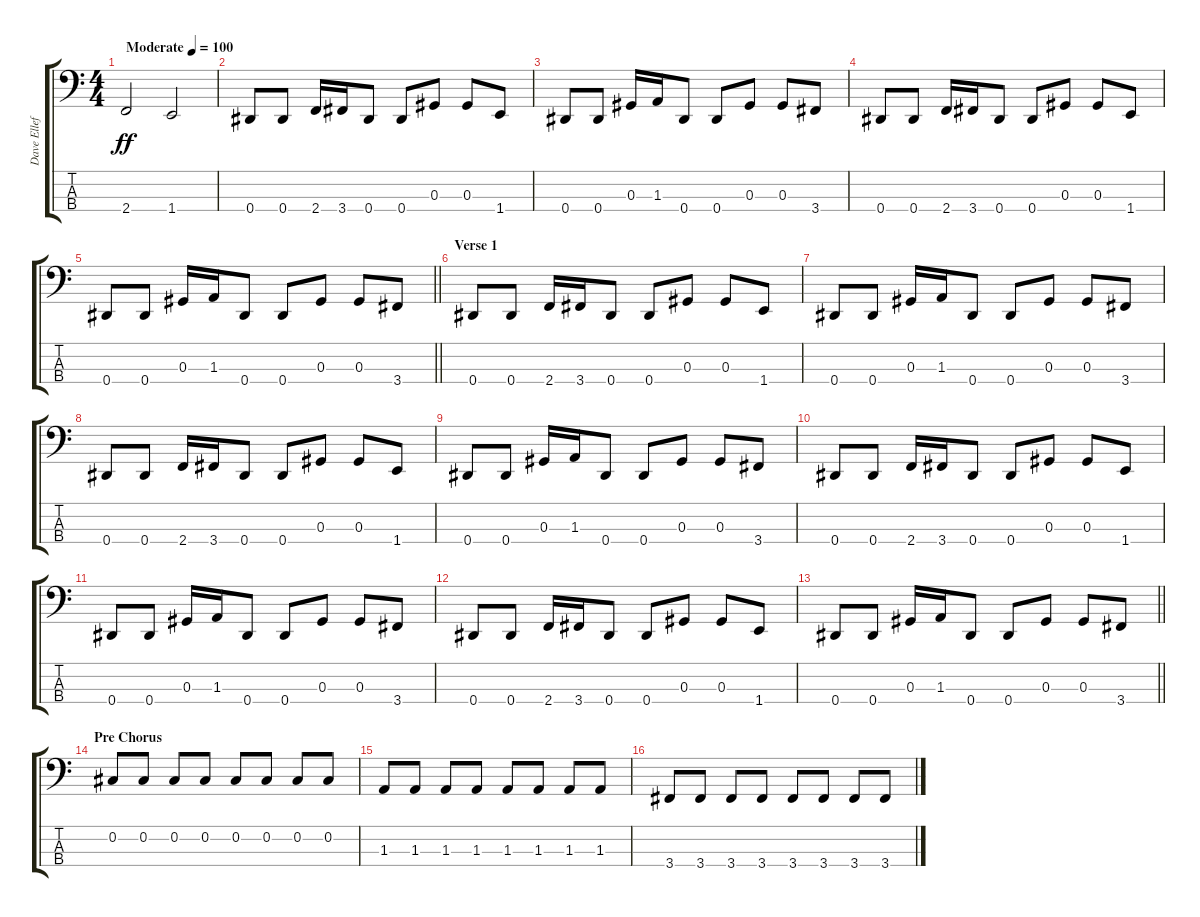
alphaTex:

\track ("Dave Ellefson" "Dave Ellef") {instrument electricbasspick}
\staff {score tabs}
\tuning (Gb2 Db2 Ab1 Eb1) {hide}
\ts (4 4)
\tempo (100 "Moderate")
\clef f4
\ks c
2.4.2{dy ff instrument electricbasspick} 1.4.2 |
0.4.8 0.4.8 2.4.16 3.4.16 0.4.8 0.4.8 0.3.8 0.3.8 1.4.8 |
0.4.8 0.4.8 0.3.16 1.3.16 0.4.8 0.4.8 0.3.8 0.3.8 3.4.8 |
0.4.8 0.4.8 2.4.16 3.4.16 0.4.8 0.4.8 0.3.8 0.3.8 1.4.8 |
\barLineRight lightlight
0.4.8 0.4.8 0.3.16 1.3.16 0.4.8 0.4.8 0.3.8 0.3.8 3.4.8 |
\section ("" "Verse 1")
0.4.8 0.4.8 2.4.16 3.4.16 0.4.8 0.4.8 0.3.8 0.3.8 1.4.8 |
0.4.8 0.4.8 0.3.16 1.3.16 0.4.8 0.4.8 0.3.8 0.3.8 3.4.8 |
0.4.8 0.4.8 2.4.16 3.4.16 0.4.8 0.4.8 0.3.8 0.3.8 1.4.8 |
0.4.8 0.4.8 0.3.16 1.3.16 0.4.8 0.4.8 0.3.8 0.3.8 3.4.8 |
0.4.8 0.4.8 2.4.16 3.4.16 0.4.8 0.4.8 0.3.8 0.3.8 1.4.8 |
0.4.8 0.4.8 0.3.16 1.3.16 0.4.8 0.4.8 0.3.8 0.3.8 3.4.8 |
0.4.8 0.4.8 2.4.16 3.4.16 0.4.8 0.4.8 0.3.8 0.3.8 1.4.8 |
\barLineRight lightlight
0.4.8 0.4.8 0.3.16 1.3.16 0.4.8 0.4.8 0.3.8 0.3.8 3.4.8 |
\section ("" "Pre Chorus")
0.2.8 0.2.8 0.2.8 0.2.8 0.2.8 0.2.8 0.2.8 0.2.8 |
1.3.8 1.3.8 1.3.8 1.3.8 1.3.8 1.3.8 1.3.8 1.3.8 |
3.4.8 3.4.8 3.4.8 3.4.8 3.4.8 3.4.8 3.4.8 3.4.8
